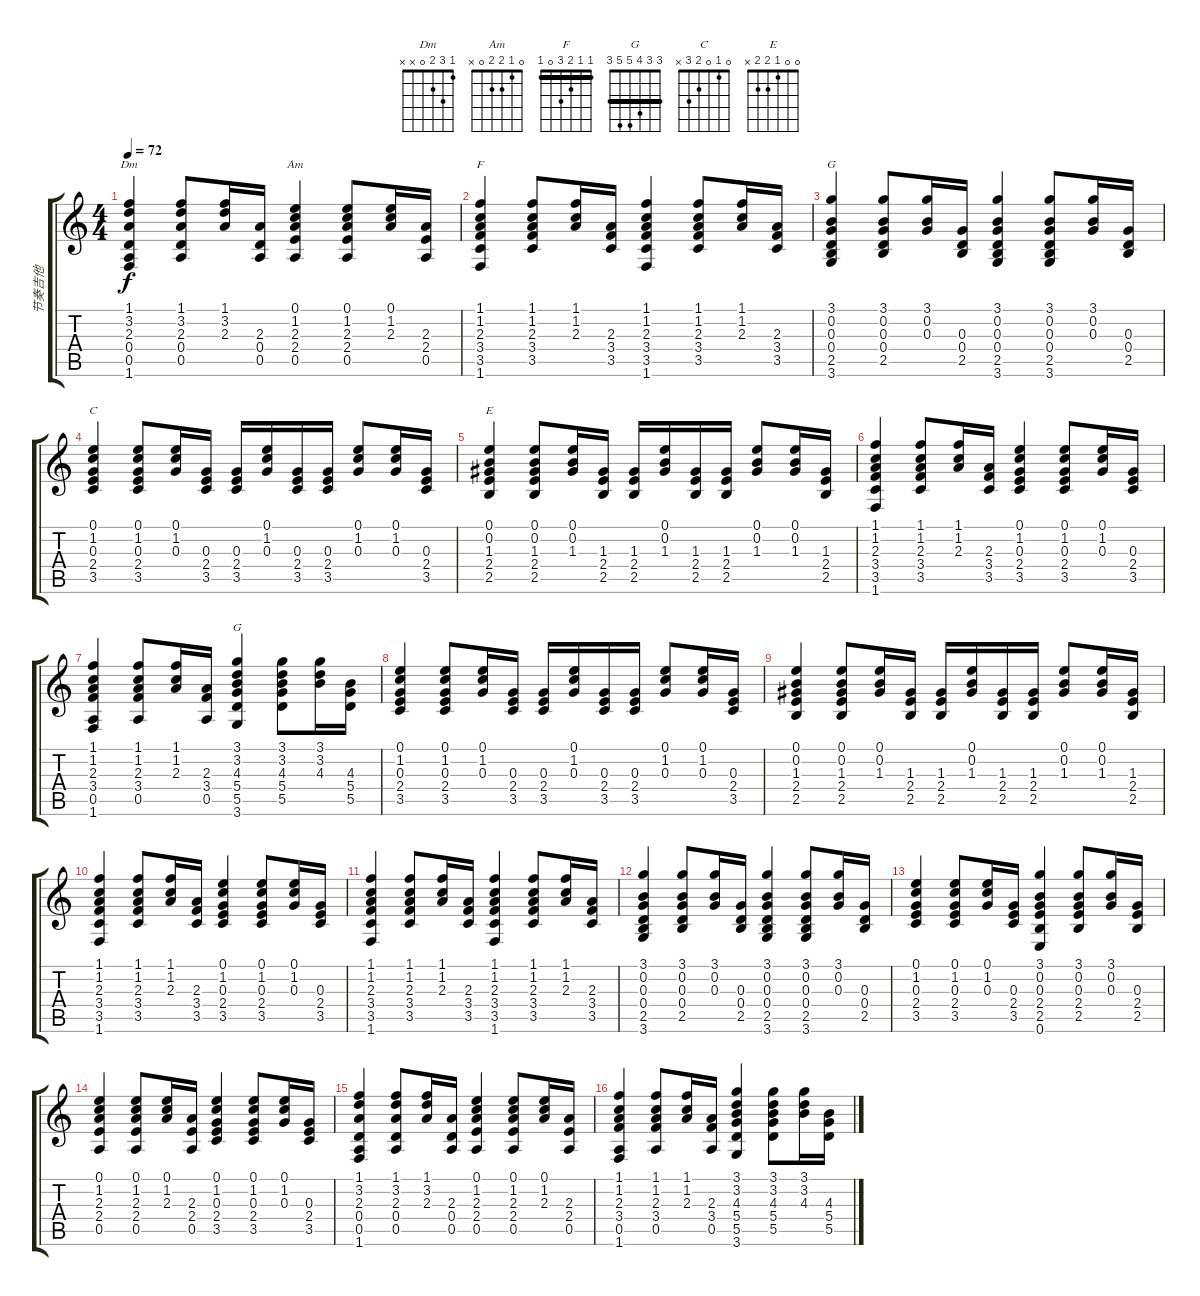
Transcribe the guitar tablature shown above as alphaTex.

\track ("节奏吉他" "节奏吉他") {instrument acousticguitarsteel}
\staff {score tabs}
\tuning (E4 B3 G3 D3 A2 E2) {hide}
\chord ("Dm" 1 3 2 0 x x)
\chord ("Am" 0 1 2 2 0 x)
\chord ("F" 1 1 2 3 0 1) {barre 1}
\chord ("G" 3 0 0 0 2 3)
\chord ("C" 0 1 0 2 3 x)
\chord ("E" 0 0 1 2 2 x)
\chord ("G" 3 3 4 5 5 3) {barre 3}
\ts (4 4)
\tempo 72
\clef g2
\ks c
(1.1 3.2 2.3 0.4 0.5 1.6).4{ch "Dm" dy f} (1.1 3.2 2.3 0.4 0.5).8 (1.1 3.2 2.3).16 (2.3 0.4 0.5).16 (0.1 1.2 2.3 2.4 0.5).4{ch "Am"} (0.1 1.2 2.3 2.4 0.5).8 (0.1 1.2 2.3).16 (2.3 2.4 0.5).16 |
(1.1 1.2 2.3 3.4 3.5 1.6).4{ch "F"} (1.1 1.2 2.3 3.4 3.5).8 (1.1 1.2 2.3).16 (2.3 3.4 3.5).16 (1.1 1.2 2.3 3.4 3.5 1.6).4 (1.1 1.2 2.3 3.4 3.5).8 (1.1 1.2 2.3).16 (2.3 3.4 3.5).16 |
(3.1 0.2 0.3 0.4 2.5 3.6).4{ch "G"} (3.1 0.2 0.3 0.4 2.5).8 (3.1 0.2 0.3).16 (0.3 0.4 2.5).16 (3.1 0.2 0.3 0.4 2.5 3.6).4 (3.1 0.2 0.3 0.4 2.5 3.6).8 (3.1 0.2 0.3).16 (0.3 0.4 2.5).16 |
(0.1 1.2 0.3 2.4 3.5).4{ch "C"} (0.1 1.2 0.3 2.4 3.5).8 (0.1 1.2 0.3).16 (0.3 2.4 3.5).16 (0.3 2.4 3.5).16 (0.1 1.2 0.3).16 (0.3 2.4 3.5).16 (0.3 2.4 3.5).16 (0.1 1.2 0.3).8 (0.1 1.2 0.3).16 (0.3 2.4 3.5).16 |
(0.1 0.2 1.3 2.4 2.5).4{ch "E"} (0.1 0.2 1.3 2.4 2.5).8 (0.1 0.2 1.3).16 (1.3 2.4 2.5).16 (1.3 2.4 2.5).16 (0.1 0.2 1.3).16 (1.3 2.4 2.5).16 (1.3 2.4 2.5).16 (0.1 0.2 1.3).8 (0.1 0.2 1.3).16 (1.3 2.4 2.5).16 |
(1.1 1.2 2.3 3.4 3.5 1.6).4 (1.1 1.2 2.3 3.4 3.5).8 (1.1 1.2 2.3).16 (2.3 3.4 3.5).16 (0.1 1.2 0.3 2.4 3.5).4 (0.1 1.2 0.3 2.4 3.5).8 (0.1 1.2 0.3).16 (0.3 2.4 3.5).16 |
(1.1 1.2 2.3 3.4 0.5 1.6).4 (1.1 1.2 2.3 3.4 0.5).8 (1.1 1.2 2.3).16 (2.3 3.4 0.5).16 (3.1 3.2 4.3 5.4 5.5 3.6).4{ch "G"} (3.1 3.2 4.3 5.4 5.5).8 (3.1 3.2 4.3).16 (4.3 5.4 5.5).16 |
(0.1 1.2 0.3 2.4 3.5).4 (0.1 1.2 0.3 2.4 3.5).8 (0.1 1.2 0.3).16 (0.3 2.4 3.5).16 (0.3 2.4 3.5).16 (0.1 1.2 0.3).16 (0.3 2.4 3.5).16 (0.3 2.4 3.5).16 (0.1 1.2 0.3).8 (0.1 1.2 0.3).16 (0.3 2.4 3.5).16 |
(0.1 0.2 1.3 2.4 2.5).4 (0.1 0.2 1.3 2.4 2.5).8 (0.1 0.2 1.3).16 (1.3 2.4 2.5).16 (1.3 2.4 2.5).16 (0.1 0.2 1.3).16 (1.3 2.4 2.5).16 (1.3 2.4 2.5).16 (0.1 0.2 1.3).8 (0.1 0.2 1.3).16 (1.3 2.4 2.5).16 |
(1.1 1.2 2.3 3.4 3.5 1.6).4 (1.1 1.2 2.3 3.4 3.5).8 (1.1 1.2 2.3).16 (2.3 3.4 3.5).16 (0.1 1.2 0.3 2.4 3.5).4 (0.1 1.2 0.3 2.4 3.5).8 (0.1 1.2 0.3).16 (0.3 2.4 3.5).16 |
(1.1 1.2 2.3 3.4 3.5 1.6).4 (1.1 1.2 2.3 3.4 3.5).8 (1.1 1.2 2.3).16 (2.3 3.4 3.5).16 (1.1 1.2 2.3 3.4 3.5 1.6).4 (1.1 1.2 2.3 3.4 3.5).8 (1.1 1.2 2.3).16 (2.3 3.4 3.5).16 |
(3.1 0.2 0.3 0.4 2.5 3.6).4 (3.1 0.2 0.3 0.4 2.5).8 (3.1 0.2 0.3).16 (0.3 0.4 2.5).16 (3.1 0.2 0.3 0.4 2.5 3.6).4 (3.1 0.2 0.3 0.4 2.5 3.6).8 (3.1 0.2 0.3).16 (0.3 0.4 2.5).16 |
(0.1 1.2 0.3 2.4 3.5).4 (0.1 1.2 0.3 2.4 3.5).8 (0.1 1.2 0.3).16 (0.3 2.4 3.5).16 (3.1 0.2 0.3 2.4 2.5 0.6).4 (3.1 0.2 0.3 2.4 2.5).8 (3.1 0.2 0.3).16 (0.3 2.4 2.5).16 |
(0.1 1.2 2.3 2.4 0.5).4 (0.1 1.2 2.3 2.4 0.5).8 (0.1 1.2 2.3).16 (2.3 2.4 0.5).16 (0.1 1.2 0.3 2.4 3.5).4 (0.1 1.2 0.3 2.4 3.5).8 (0.1 1.2 0.3).16 (0.3 2.4 3.5).16 |
(1.1 3.2 2.3 0.4 0.5 1.6).4 (1.1 3.2 2.3 0.4 0.5).8 (1.1 3.2 2.3).16 (2.3 0.4 0.5).16 (0.1 1.2 2.3 2.4 0.5).4 (0.1 1.2 2.3 2.4 0.5).8 (0.1 1.2 2.3).16 (2.3 2.4 0.5).16 |
(1.1 1.2 2.3 3.4 0.5 1.6).4 (1.1 1.2 2.3 3.4 0.5).8 (1.1 1.2 2.3).16 (2.3 3.4 0.5).16 (3.1 3.2 4.3 5.4 5.5 3.6).4 (3.1 3.2 4.3 5.4 5.5).8 (3.1 3.2 4.3).16 (4.3 5.4 5.5).16
